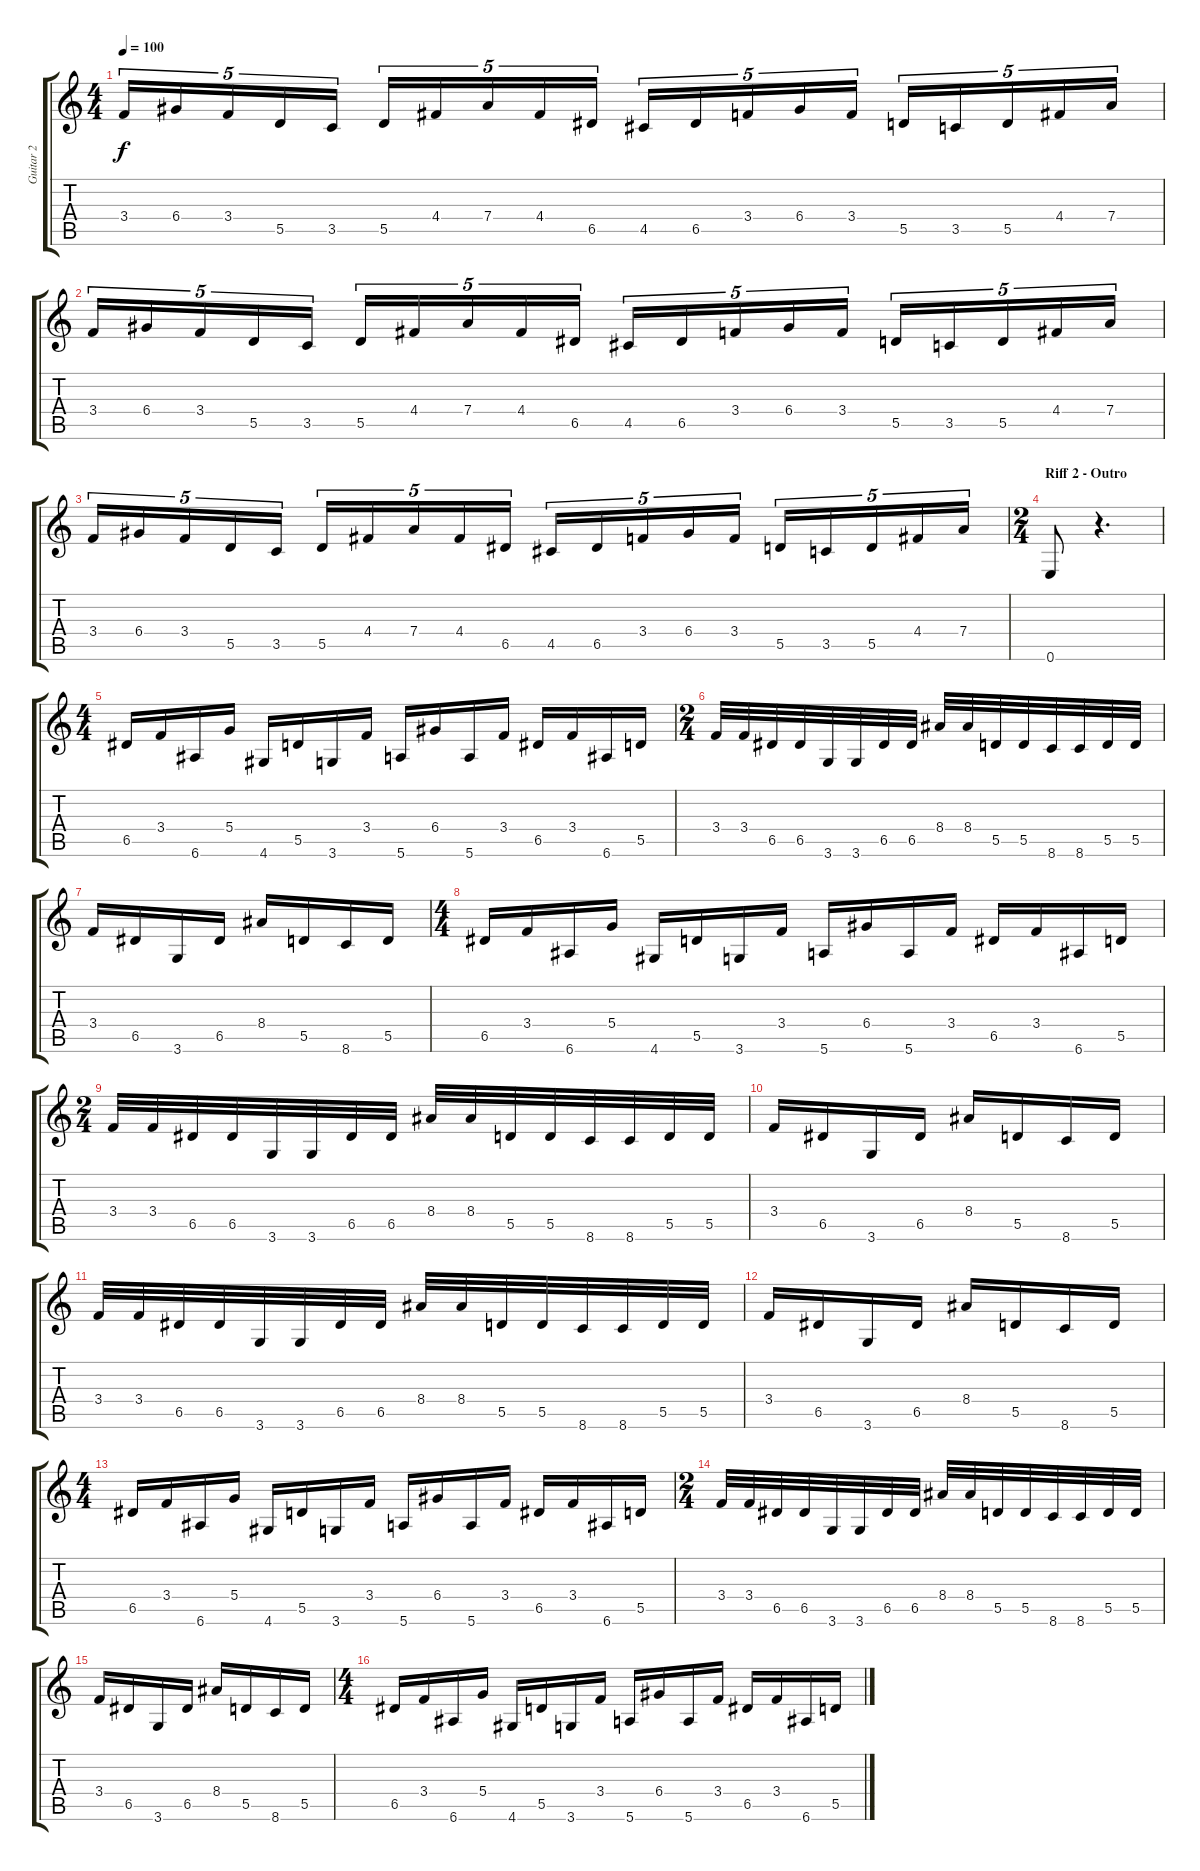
\track ("Guitar 2" "Guitar 2") {instrument distortionguitar}
\staff {score tabs}
\tuning (E4 B3 G3 D3 A2 E2) {hide}
\ts (4 4)
\tempo 100
\clef g2
\ks c
3.4.16{tu (5 4) dy f} 6.4.16{tu (5 4)} 3.4.16{tu (5 4)} 5.5.16{tu (5 4)} 3.5.16{tu (5 4)} 5.5.16{tu (5 4)} 4.4.16{tu (5 4)} 7.4.16{tu (5 4)} 4.4.16{tu (5 4)} 6.5.16{tu (5 4)} 4.5.16{tu (5 4)} 6.5.16{tu (5 4)} 3.4.16{tu (5 4)} 6.4.16{tu (5 4)} 3.4.16{tu (5 4)} 5.5.16{tu (5 4)} 3.5.16{tu (5 4)} 5.5.16{tu (5 4)} 4.4.16{tu (5 4)} 7.4.16{tu (5 4)} |
3.4.16{tu (5 4)} 6.4.16{tu (5 4)} 3.4.16{tu (5 4)} 5.5.16{tu (5 4)} 3.5.16{tu (5 4)} 5.5.16{tu (5 4)} 4.4.16{tu (5 4)} 7.4.16{tu (5 4)} 4.4.16{tu (5 4)} 6.5.16{tu (5 4)} 4.5.16{tu (5 4)} 6.5.16{tu (5 4)} 3.4.16{tu (5 4)} 6.4.16{tu (5 4)} 3.4.16{tu (5 4)} 5.5.16{tu (5 4)} 3.5.16{tu (5 4)} 5.5.16{tu (5 4)} 4.4.16{tu (5 4)} 7.4.16{tu (5 4)} |
3.4.16{tu (5 4)} 6.4.16{tu (5 4)} 3.4.16{tu (5 4)} 5.5.16{tu (5 4)} 3.5.16{tu (5 4)} 5.5.16{tu (5 4)} 4.4.16{tu (5 4)} 7.4.16{tu (5 4)} 4.4.16{tu (5 4)} 6.5.16{tu (5 4)} 4.5.16{tu (5 4)} 6.5.16{tu (5 4)} 3.4.16{tu (5 4)} 6.4.16{tu (5 4)} 3.4.16{tu (5 4)} 5.5.16{tu (5 4)} 3.5.16{tu (5 4)} 5.5.16{tu (5 4)} 4.4.16{tu (5 4)} 7.4.16{tu (5 4)} |
\ts (2 4)
\section ("" "Riff 2 - Outro")
0.6.8 r.4{d} |
\ts (4 4)
6.5.16 3.4.16 6.6.16 5.4.16 4.6.16 5.5.16 3.6.16 3.4.16 5.6.16 6.4.16 5.6.16 3.4.16 6.5.16 3.4.16 6.6.16 5.5.16 |
\ts (2 4)
3.4.32 3.4.32 6.5.32 6.5.32 3.6.32 3.6.32 6.5.32 6.5.32 8.4.32 8.4.32 5.5.32 5.5.32 8.6.32 8.6.32 5.5.32 5.5.32 |
3.4.16 6.5.16 3.6.16 6.5.16 8.4.16 5.5.16 8.6.16 5.5.16 |
\ts (4 4)
6.5.16 3.4.16 6.6.16 5.4.16 4.6.16 5.5.16 3.6.16 3.4.16 5.6.16 6.4.16 5.6.16 3.4.16 6.5.16 3.4.16 6.6.16 5.5.16 |
\ts (2 4)
3.4.32 3.4.32 6.5.32 6.5.32 3.6.32 3.6.32 6.5.32 6.5.32 8.4.32 8.4.32 5.5.32 5.5.32 8.6.32 8.6.32 5.5.32 5.5.32 |
3.4.16 6.5.16 3.6.16 6.5.16 8.4.16 5.5.16 8.6.16 5.5.16 |
3.4.32 3.4.32 6.5.32 6.5.32 3.6.32 3.6.32 6.5.32 6.5.32 8.4.32 8.4.32 5.5.32 5.5.32 8.6.32 8.6.32 5.5.32 5.5.32 |
3.4.16 6.5.16 3.6.16 6.5.16 8.4.16 5.5.16 8.6.16 5.5.16 |
\ts (4 4)
6.5.16 3.4.16 6.6.16 5.4.16 4.6.16 5.5.16 3.6.16 3.4.16 5.6.16 6.4.16 5.6.16 3.4.16 6.5.16 3.4.16 6.6.16 5.5.16 |
\ts (2 4)
3.4.32 3.4.32 6.5.32 6.5.32 3.6.32 3.6.32 6.5.32 6.5.32 8.4.32 8.4.32 5.5.32 5.5.32 8.6.32 8.6.32 5.5.32 5.5.32 |
3.4.16 6.5.16 3.6.16 6.5.16 8.4.16 5.5.16 8.6.16 5.5.16 |
\ts (4 4)
6.5.16 3.4.16 6.6.16 5.4.16 4.6.16 5.5.16 3.6.16 3.4.16 5.6.16 6.4.16 5.6.16 3.4.16 6.5.16 3.4.16 6.6.16 5.5.16
